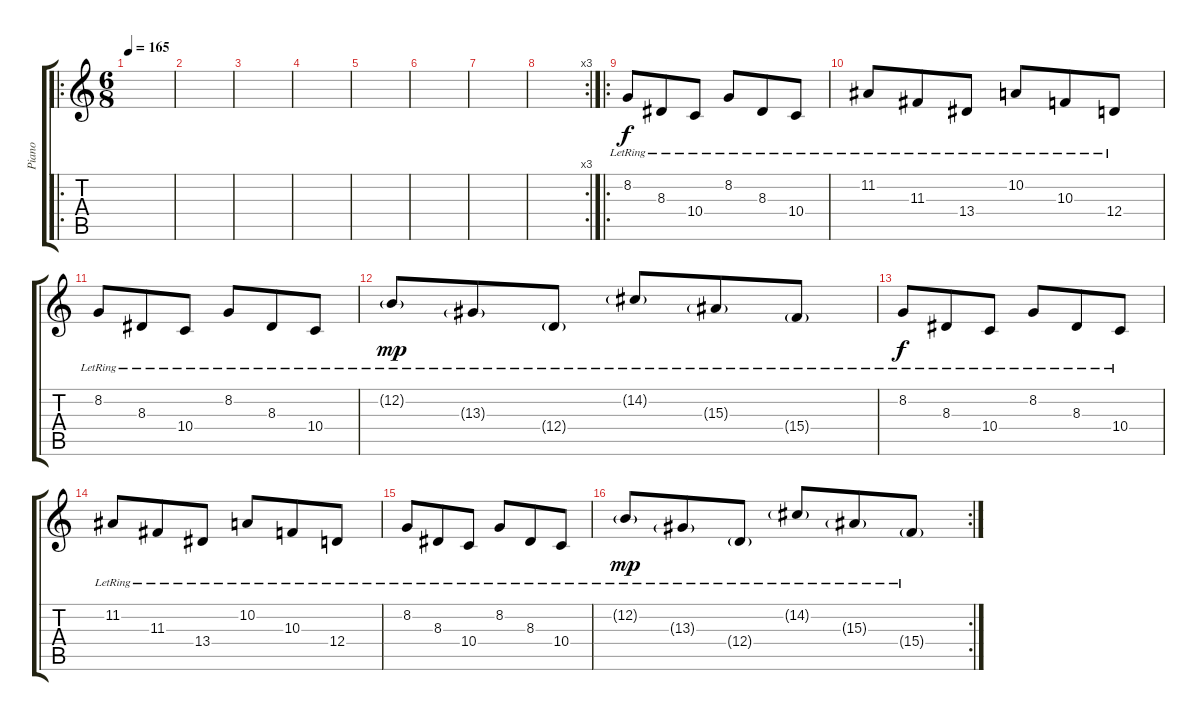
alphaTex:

\track ("Piano" "Piano") {instrument acousticgrandpiano}
\staff {score tabs}
\tuning (E4 B3 G3 D3 A2 E2) {hide}
\ro
\ts (6 8)
\tempo 165
\clef g2
\ks c
|
|
|
|
|
|
|
\rc 3
|
\ro
8.2{lr}.8{dy f} 8.3{lr}.8 10.4{lr}.8 8.2{lr}.8 8.3{lr}.8 10.4{lr}.8 |
11.2{lr}.8 11.3{lr}.8 13.4{lr}.8 10.2{lr}.8 10.3{lr}.8 12.4{lr}.8 |
8.2{lr}.8 8.3{lr}.8 10.4{lr}.8 8.2{lr}.8 8.3{lr}.8 10.4{lr}.8 |
12.2{g lr}.8{dy mp} 13.3{g lr}.8 12.4{g lr}.8 14.2{g lr}.8 15.3{g lr}.8 15.4{g lr}.8 |
8.2{lr}.8{dy f} 8.3{lr}.8 10.4{lr}.8 8.2{lr}.8 8.3{lr}.8 10.4{lr}.8 |
11.2{lr}.8 11.3{lr}.8 13.4{lr}.8 10.2{lr}.8 10.3{lr}.8 12.4{lr}.8 |
8.2{lr}.8 8.3{lr}.8 10.4{lr}.8 8.2{lr}.8 8.3{lr}.8 10.4{lr}.8 |
\rc 2
12.2{g lr}.8{dy mp} 13.3{g lr}.8 12.4{g lr}.8 14.2{g lr}.8 15.3{g lr}.8 15.4{g lr}.8
